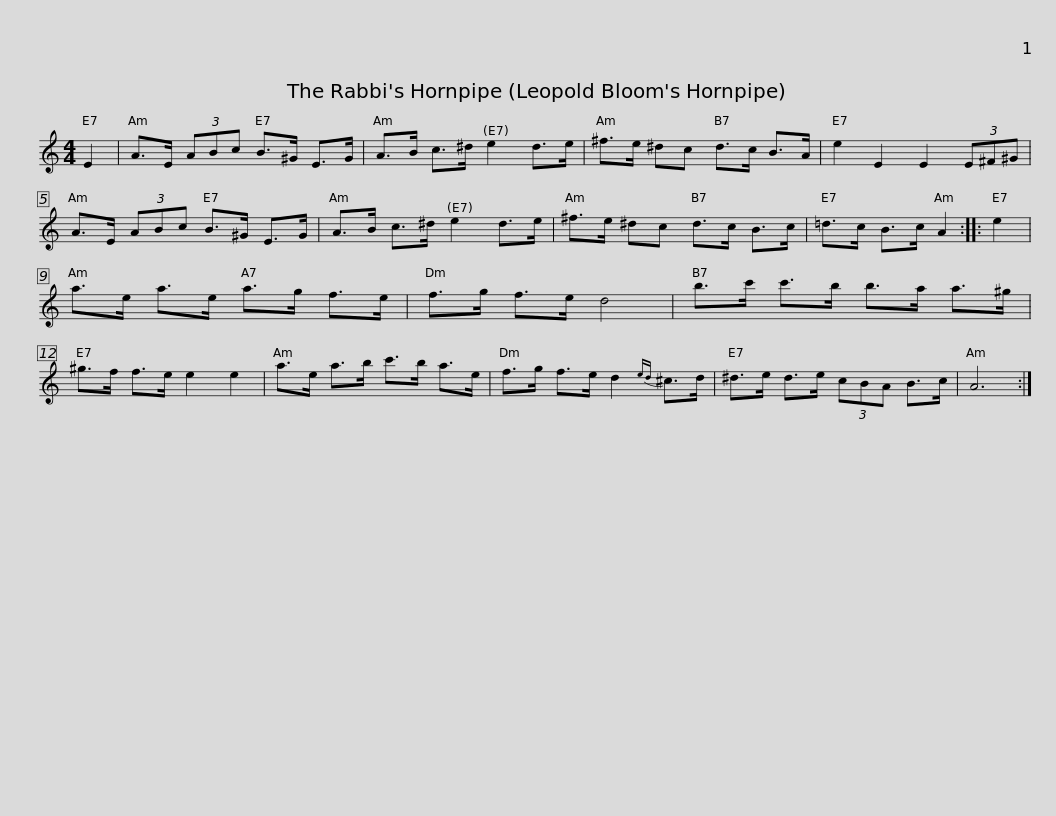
X:1
L:1/8
M:4/4
I:linebreak $
K:C
V:1 treble
V:1
 E2 | A>E (3ABc B>^G E>G | A>B c>^d e2 d>e | ^f>e ^dc d>c B>A | e2 E2 E2 (3E^F^G |$ %5
 A>E (3ABc B>^G E>G | A>B c>^d e2 d>e | ^f>e ^dc d>c B>c | =d>c B>c A2 :: e2 |$ %10
 a>e a>e a>g f>e | f>g f>e d4 | b>c' c'>b b>a a>^g | ^g>f f>e e2 e2 | a>e a>b c'>b a>e |$ %15
 f>g f>e d2{ed} ^c>d | ^d>e d>e (3cBA B>c | A6 :| %18
